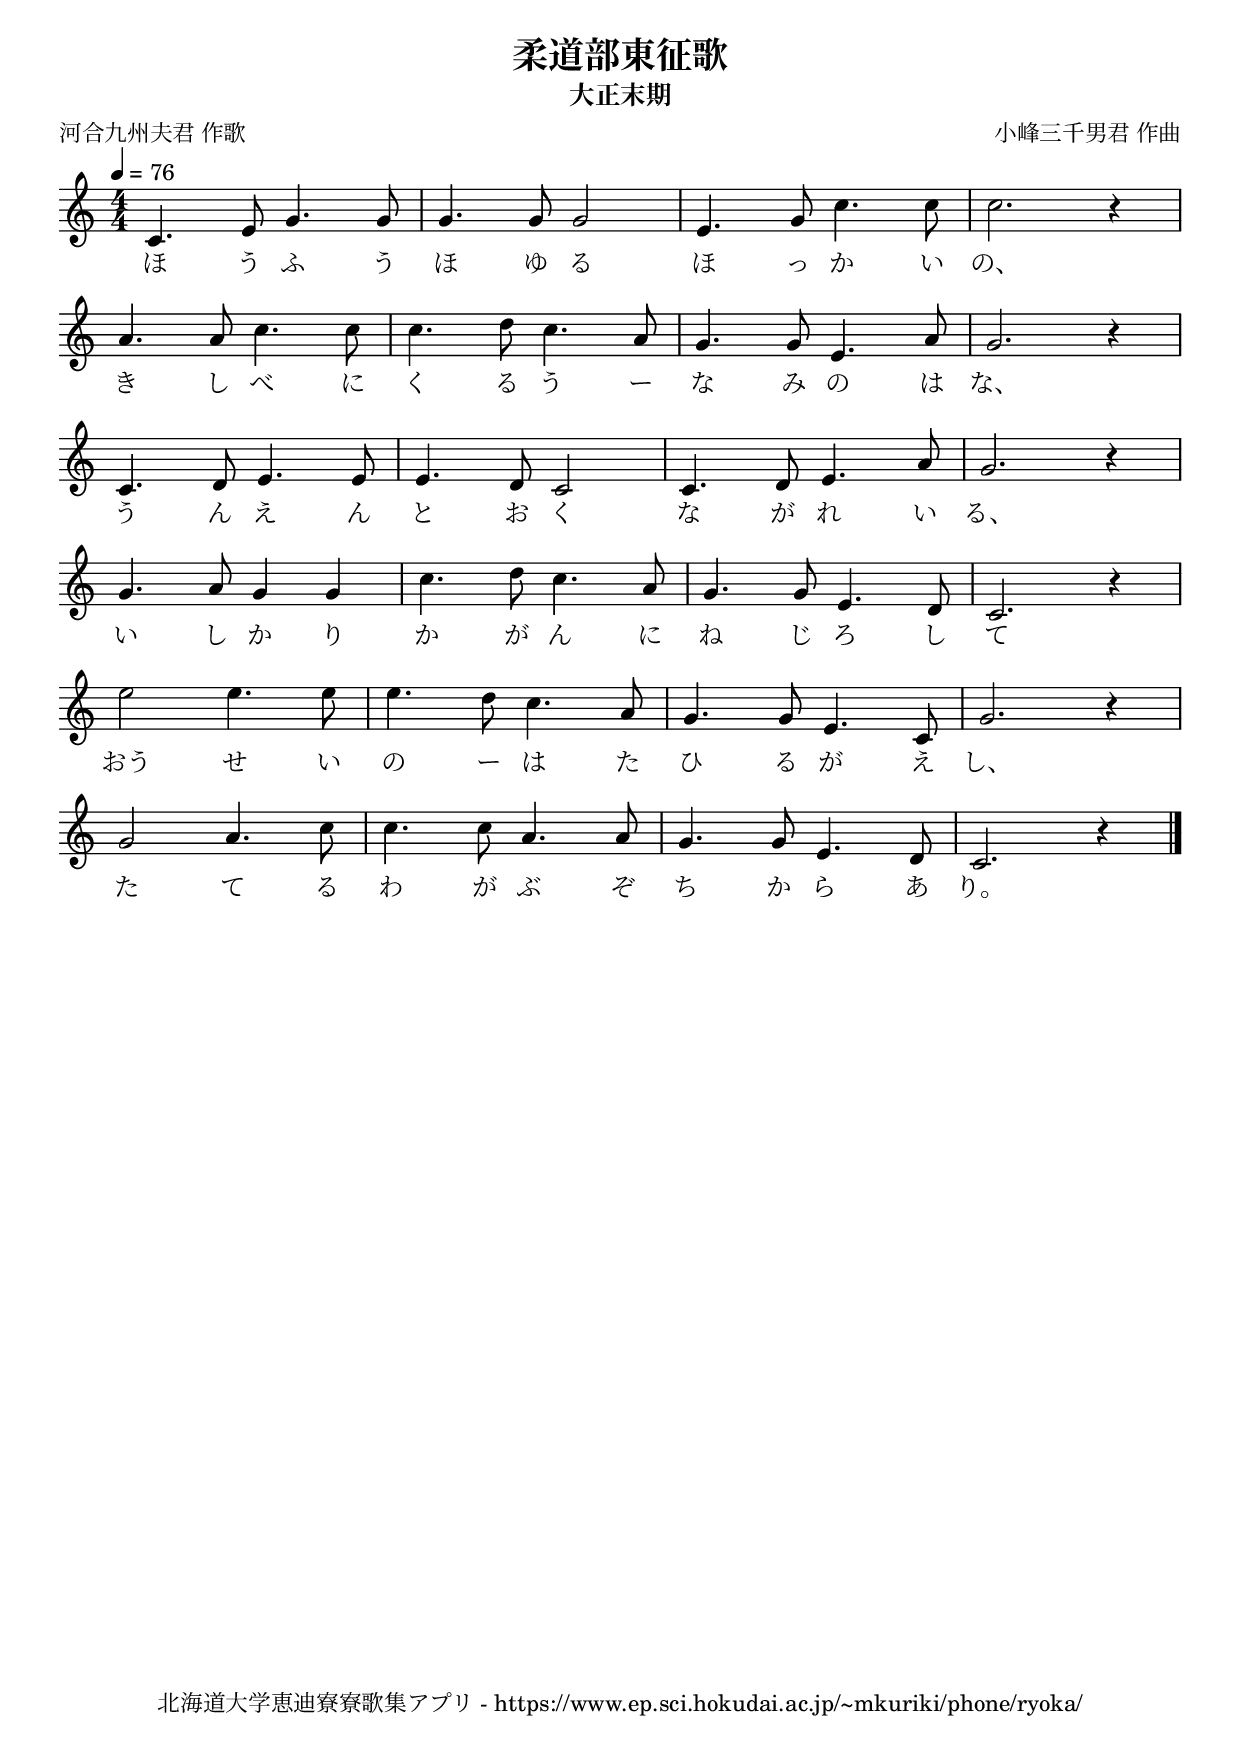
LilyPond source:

\version "2.18.2"

\paper {indent = 0}

\header {
  title = "柔道部東征歌"
  subtitle = "大正末期"
  composer = "小峰三千男君 作曲"
  poet = "河合九州夫君 作歌"
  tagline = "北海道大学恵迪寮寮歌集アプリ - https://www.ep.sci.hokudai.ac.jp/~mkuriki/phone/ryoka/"
}

melody = \relative c'{
  \tempo 4 = 76
  \autoBeamOff
  \numericTimeSignature
  \override BreathingSign.text = \markup { \musicglyph #"scripts.upedaltoe" } % ブレスの記号指定
  \key c \major
  \time 4/4
  c4. e8 g4. g8 |
  g4. g8 g2 |
  e4. g8 c4. c8 |
  c2. r4 | \break
  a4. a8 c4. c8 |
  c4. d8 c4. a8 |
  g4. g8 e4. a8 |
  g2. r4 | \break
  c,4. d8 e4. e8 |
  e4. d8 c2 |
  c4. d8 e4. a8 |
  g2. r4 | \break
  g4. a8 g4 g4 |
  c4. d8 c4. a8 |
  g4. g8 e4. d8 |
  c2. r4 | \break
  e'2 e4. e8 |
  e4. d8 c4. a8 |
  g4. g8 e4. c8 |
  g'2. r4 | \break
  g2 a4. c8 |
  c4. c8 a4. a8 |
  g4. g8 e4. d8 |
  c2. r4 
  \bar "|."
}

text = \lyricmode {
  ほ う ふ う ほ ゆ る ほ っ か い の、
  き し べ に く る う ー な み の は な、
  う ん え ん と お く な が れ い る、
  い し か り か が ん に ね じ ろ し て
  おう せ い の ー は た ひ る が え し、
  た て る わ が ぶ ぞ ち か ら あ り。
}

\score {
  <<
    % ギターコード
    %{
    \new ChordNames \with {midiInstrument = #"acoustic guitar (nylon)"}{
      \set chordChanges = ##t
      \harmony
    }
    %}
    
    % メロディーライン
    \new Voice = "one"{\melody}
    % 歌詞
    \new Lyrics \lyricsto "one" \text
    % 太鼓
    % \new DrumStaff \with{
    %   \remove "Time_signature_engraver"
    %   drumStyleTable = #percussion-style
    %   \override StaffSymbol.line-count = #1
    %   \hide Stem
    % }
    % \drum
  >>
  
\midi {}
\layout {
  \context {
    \Score
    \remove "Bar_number_engraver"
  }
}

}


